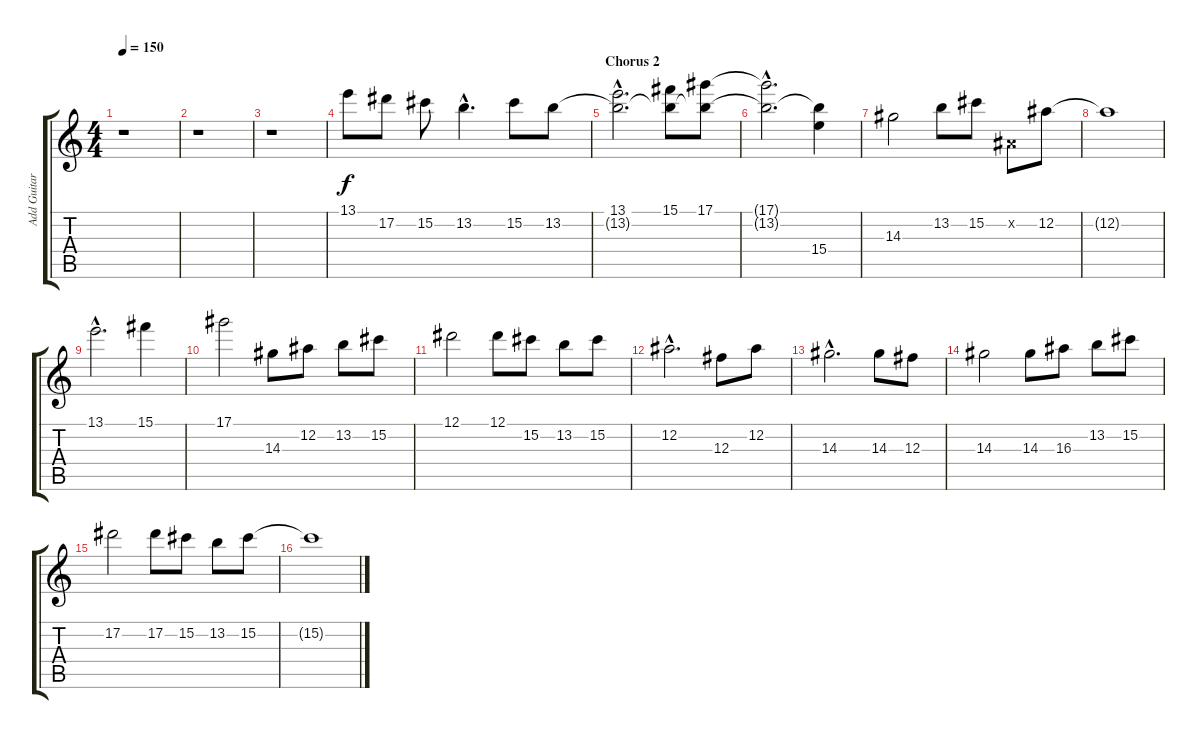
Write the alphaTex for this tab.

\track ("Add Guitar 3" "Add Guitar") {instrument distortionguitar}
\staff {score tabs}
\tuning (Eb4 Bb3 Gb3 Db3 Ab2 Eb2) {hide}
\ts (4 4)
\tempo 150
\clef g2
\ks c
r.1{dy f} |
r.1 |
r.1 |
13.1.8 17.2.8 15.2.8 13.2{hac}.4{d} 15.2.8 13.2.8 |
\section ("" "Chorus 2")
(13.1{hac} 13.2{hac t}).2{d} (15.1 13.2{t}).8 (17.1 13.2{t}).8 |
(17.1{hac t} 13.2{hac t}).2{d} (13.2{t} 15.4).4 |
14.3.2 13.2.8 15.2.8 0.2{x}.8 12.2.8 |
12.2{t}.1 |
13.1{hac}.2{d} 15.1.4 |
17.1.2 14.3.8 12.2.8 13.2.8 15.2.8 |
12.1.2 12.1.8 15.2.8 13.2.8 15.2.8 |
12.2{hac}.2{d} 12.3.8 12.2.8 |
14.3{hac}.2{d} 14.3.8 12.3.8 |
14.3.2 14.3.8 16.3.8 13.2.8 15.2.8 |
17.2.2 17.2.8 15.2.8 13.2.8 15.2.8 |
15.2{t}.1
